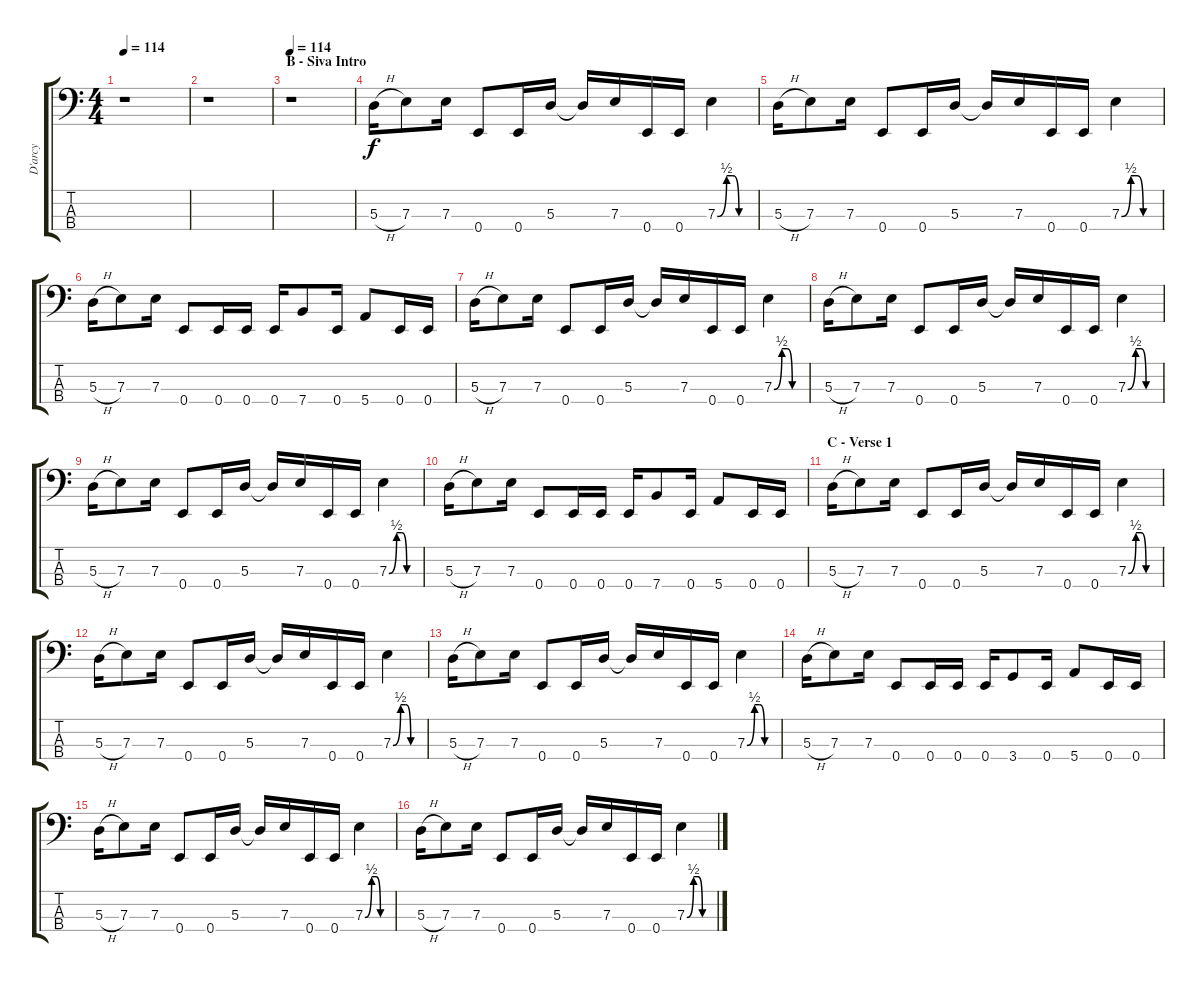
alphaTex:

\track ("D'arcy" "D'arcy") {instrument electricbasspick}
\staff {score tabs}
\tuning (G2 D2 A1 E1) {hide}
\ts (4 4)
\tempo 114
\clef f4
\ks c
r.1{dy f} |
r.1 |
\section ("" "B - Siva Intro")
\tempo 114
r.1 |
5.3{h}.16 7.3.8 7.3.16 0.4.8 0.4.16 5.3.16 5.3{t}.16 7.3.16 0.4.16 0.4.16 7.3{be (custom 0 0 15 2 25 2 35 0 45 0 60 0)}.4 |
5.3{h}.16 7.3.8 7.3.16 0.4.8 0.4.16 5.3.16 5.3{t}.16 7.3.16 0.4.16 0.4.16 7.3{be (custom 0 0 15 2 25 2 35 0 45 0 60 0)}.4 |
5.3{h}.16 7.3.8 7.3.16 0.4.8 0.4.16 0.4.16 0.4.16 7.4.8 0.4.16 5.4.8 0.4.16 0.4.16 |
5.3{h}.16 7.3.8 7.3.16 0.4.8 0.4.16 5.3.16 5.3{t}.16 7.3.16 0.4.16 0.4.16 7.3{be (custom 0 0 15 2 25 2 35 0 45 0 60 0)}.4 |
5.3{h}.16 7.3.8 7.3.16 0.4.8 0.4.16 5.3.16 5.3{t}.16 7.3.16 0.4.16 0.4.16 7.3{be (custom 0 0 15 2 25 2 35 0 45 0 60 0)}.4 |
5.3{h}.16 7.3.8 7.3.16 0.4.8 0.4.16 5.3.16 5.3{t}.16 7.3.16 0.4.16 0.4.16 7.3{be (custom 0 0 15 2 25 2 35 0 45 0 60 0)}.4 |
5.3{h}.16 7.3.8 7.3.16 0.4.8 0.4.16 0.4.16 0.4.16 7.4.8 0.4.16 5.4.8 0.4.16 0.4.16 |
\section ("" "C - Verse 1")
5.3{h}.16 7.3.8 7.3.16 0.4.8 0.4.16 5.3.16 5.3{t}.16 7.3.16 0.4.16 0.4.16 7.3{be (custom 0 0 15 2 25 2 35 0 45 0 60 0)}.4 |
5.3{h}.16 7.3.8 7.3.16 0.4.8 0.4.16 5.3.16 5.3{t}.16 7.3.16 0.4.16 0.4.16 7.3{be (custom 0 0 15 2 25 2 35 0 45 0 60 0)}.4 |
5.3{h}.16 7.3.8 7.3.16 0.4.8 0.4.16 5.3.16 5.3{t}.16 7.3.16 0.4.16 0.4.16 7.3{be (custom 0 0 15 2 25 2 35 0 45 0 60 0)}.4 |
5.3{h}.16 7.3.8 7.3.16 0.4.8 0.4.16 0.4.16 0.4.16 3.4.8 0.4.16 5.4.8 0.4.16 0.4.16 |
5.3{h}.16 7.3.8 7.3.16 0.4.8 0.4.16 5.3.16 5.3{t}.16 7.3.16 0.4.16 0.4.16 7.3{be (custom 0 0 15 2 25 2 35 0 45 0 60 0)}.4 |
5.3{h}.16 7.3.8 7.3.16 0.4.8 0.4.16 5.3.16 5.3{t}.16 7.3.16 0.4.16 0.4.16 7.3{be (custom 0 0 15 2 25 2 35 0 45 0 60 0)}.4
